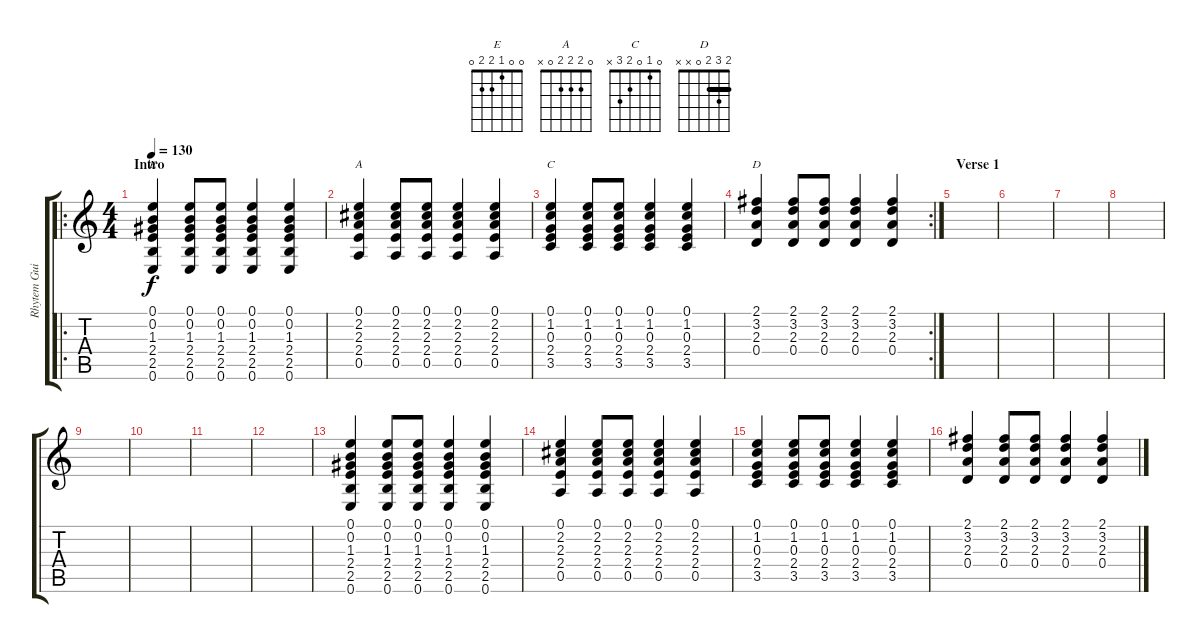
\track ("Rhytem Guitar" "Rhytem Gui") {instrument distortionguitar}
\staff {score tabs}
\tuning (E4 B3 G3 D3 A2 E2) {hide}
\chord ("E" 0 0 1 2 2 0)
\chord ("A" 0 2 2 2 0 x)
\chord ("C" 0 1 0 2 3 x)
\chord ("D" 2 3 2 0 x x) {barre 2}
\ro
\ts (4 4)
\section ("" "Intro")
\tempo 130
\clef g2
\ks c
(0.1 0.2 1.3 2.4 2.5 0.6).4{ch "E" dy f instrument distortionguitar} (0.1 0.2 1.3 2.4 2.5 0.6).8 (0.1 0.2 1.3 2.4 2.5 0.6).8 (0.1 0.2 1.3 2.4 2.5 0.6).4 (0.1 0.2 1.3 2.4 2.5 0.6).4 |
(0.1 2.2 2.3 2.4 0.5).4{ch "A"} (0.1 2.2 2.3 2.4 0.5).8 (0.1 2.2 2.3 2.4 0.5).8 (0.1 2.2 2.3 2.4 0.5).4 (0.1 2.2 2.3 2.4 0.5).4 |
(0.1 1.2 0.3 2.4 3.5).4{ch "C"} (0.1 1.2 0.3 2.4 3.5).8 (0.1 1.2 0.3 2.4 3.5).8 (0.1 1.2 0.3 2.4 3.5).4 (0.1 1.2 0.3 2.4 3.5).4 |
\rc 2
(2.1 3.2 2.3 0.4).4{ch "D"} (2.1 3.2 2.3 0.4).8 (2.1 3.2 2.3 0.4).8 (2.1 3.2 2.3 0.4).4 (2.1 3.2 2.3 0.4).4 |
\section ("" "Verse 1")
|
|
|
|
|
|
|
|
(0.1 0.2 1.3 2.4 2.5 0.6).4 (0.1 0.2 1.3 2.4 2.5 0.6).8 (0.1 0.2 1.3 2.4 2.5 0.6).8 (0.1 0.2 1.3 2.4 2.5 0.6).4 (0.1 0.2 1.3 2.4 2.5 0.6).4 |
(0.1 2.2 2.3 2.4 0.5).4 (0.1 2.2 2.3 2.4 0.5).8 (0.1 2.2 2.3 2.4 0.5).8 (0.1 2.2 2.3 2.4 0.5).4 (0.1 2.2 2.3 2.4 0.5).4 |
(0.1 1.2 0.3 2.4 3.5).4 (0.1 1.2 0.3 2.4 3.5).8 (0.1 1.2 0.3 2.4 3.5).8 (0.1 1.2 0.3 2.4 3.5).4 (0.1 1.2 0.3 2.4 3.5).4 |
(2.1 3.2 2.3 0.4).4 (2.1 3.2 2.3 0.4).8 (2.1 3.2 2.3 0.4).8 (2.1 3.2 2.3 0.4).4 (2.1 3.2 2.3 0.4).4
